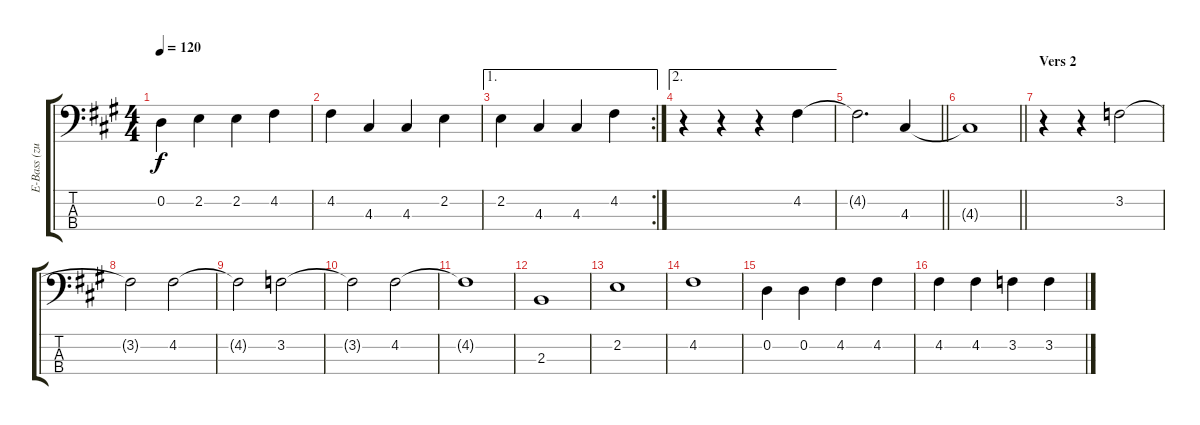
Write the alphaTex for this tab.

\track ("E-Bass (zum mitspielen ergänzt)" "E-Bass (zu") {mute instrument electricbassfinger}
\staff {score tabs}
\tuning (G2 D2 A1 E1) {hide}
\ts (4 4)
\tempo 120
\clef f4
\ks a
0.2.4{dy f} 2.2.4 2.2.4 4.2.4 |
4.2.4 4.3.4 4.3.4 2.2.4 |
\ae 1
\rc 2
2.2.4 4.3.4 4.3.4 4.2.4 |
\ae 2
r.4 r.4 r.4 4.2.4 |
\barLineRight lightlight
4.2{t}.2{d} 4.3.4 |
\barLineRight lightlight
4.3{t}.1 |
\section ("" "Vers 2")
r.4 r.4 3.2.2 |
3.2{t}.2 4.2.2 |
4.2{t}.2 3.2.2 |
3.2{t}.2 4.2.2 |
4.2{t}.1 |
2.3.1 |
2.2.1 |
4.2.1 |
0.2.4 0.2.4 4.2.4 4.2.4 |
4.2.4 4.2.4 3.2.4 3.2.4
